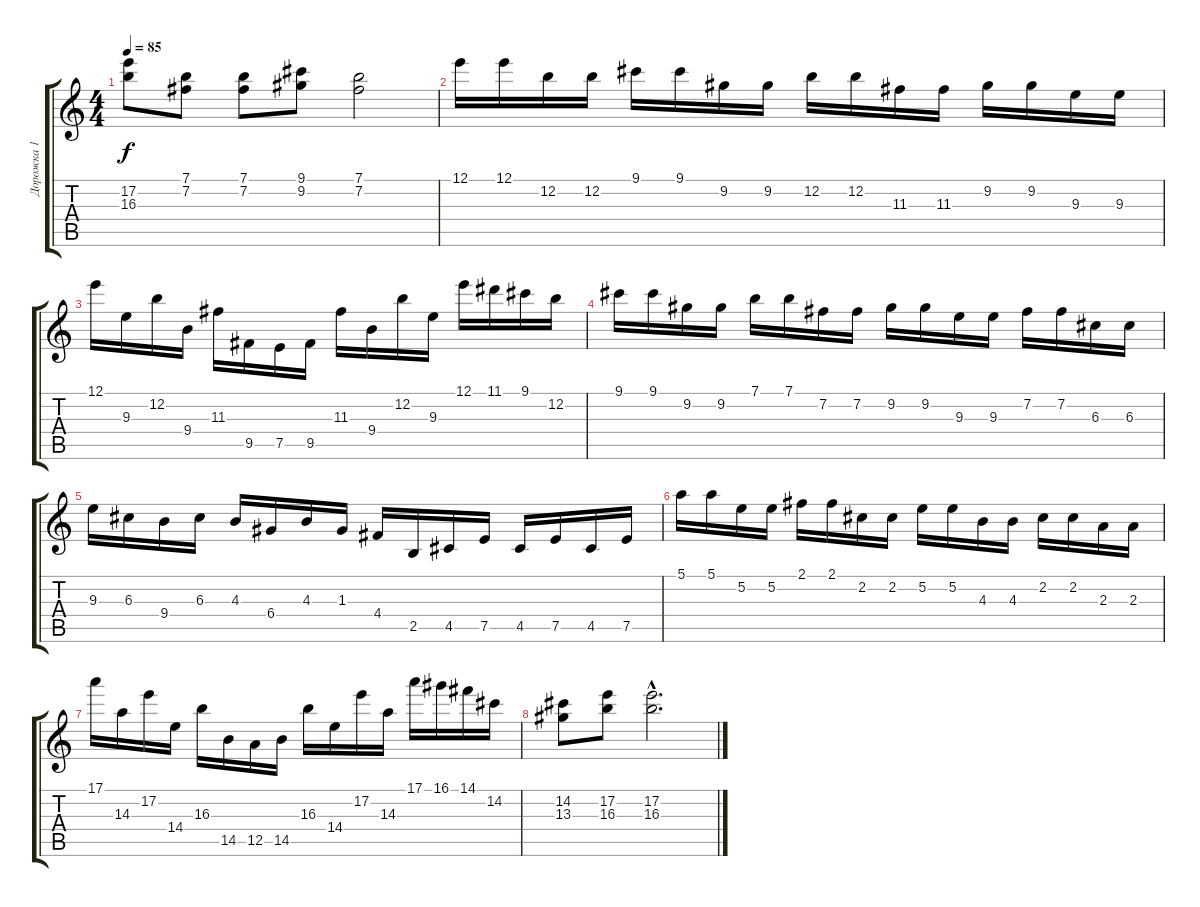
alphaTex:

\track ("Дорожка 1" "Дорожка 1") {instrument distortionguitar}
\staff {score tabs}
\tuning (E4 B3 G3 D3 A2 E2) {hide}
\ts (4 4)
\tempo 85
\clef g2
\ks c
(17.2{t} 16.3{t}).8{dy f} (7.1 7.2).8 (7.1 7.2).8 (9.1 9.2).8 (7.1 7.2).2 |
12.1.16 12.1.16 12.2.16 12.2.16 9.1.16 9.1.16 9.2.16 9.2.16 12.2.16 12.2.16 11.3.16 11.3.16 9.2.16 9.2.16 9.3.16 9.3.16 |
12.1.16 9.3.16 12.2.16 9.4.16 11.3.16 9.5.16 7.5.16 9.5.16 11.3.16 9.4.16 12.2.16 9.3.16 12.1.16 11.1.16 9.1.16 12.2.16 |
9.1.16 9.1.16 9.2.16 9.2.16 7.1.16 7.1.16 7.2.16 7.2.16 9.2.16 9.2.16 9.3.16 9.3.16 7.2.16 7.2.16 6.3.16 6.3.16 |
9.3.16 6.3.16 9.4.16 6.3.16 4.3.16 6.4.16 4.3.16 1.3.16 4.4.16 2.5.16 4.5.16 7.5.16 4.5.16 7.5.16 4.5.16 7.5.16 |
5.1.16 5.1.16 5.2.16 5.2.16 2.1.16 2.1.16 2.2.16 2.2.16 5.2.16 5.2.16 4.3.16 4.3.16 2.2.16 2.2.16 2.3.16 2.3.16 |
17.1.16 14.3.16 17.2.16 14.4.16 16.3.16 14.5.16 12.5.16 14.5.16 16.3.16 14.4.16 17.2.16 14.3.16 17.1.16 16.1.16 14.1.16 14.2.16 |
(14.2 13.3).8 (17.2 16.3).8 (17.2{hac} 16.3{hac}).2{d}
